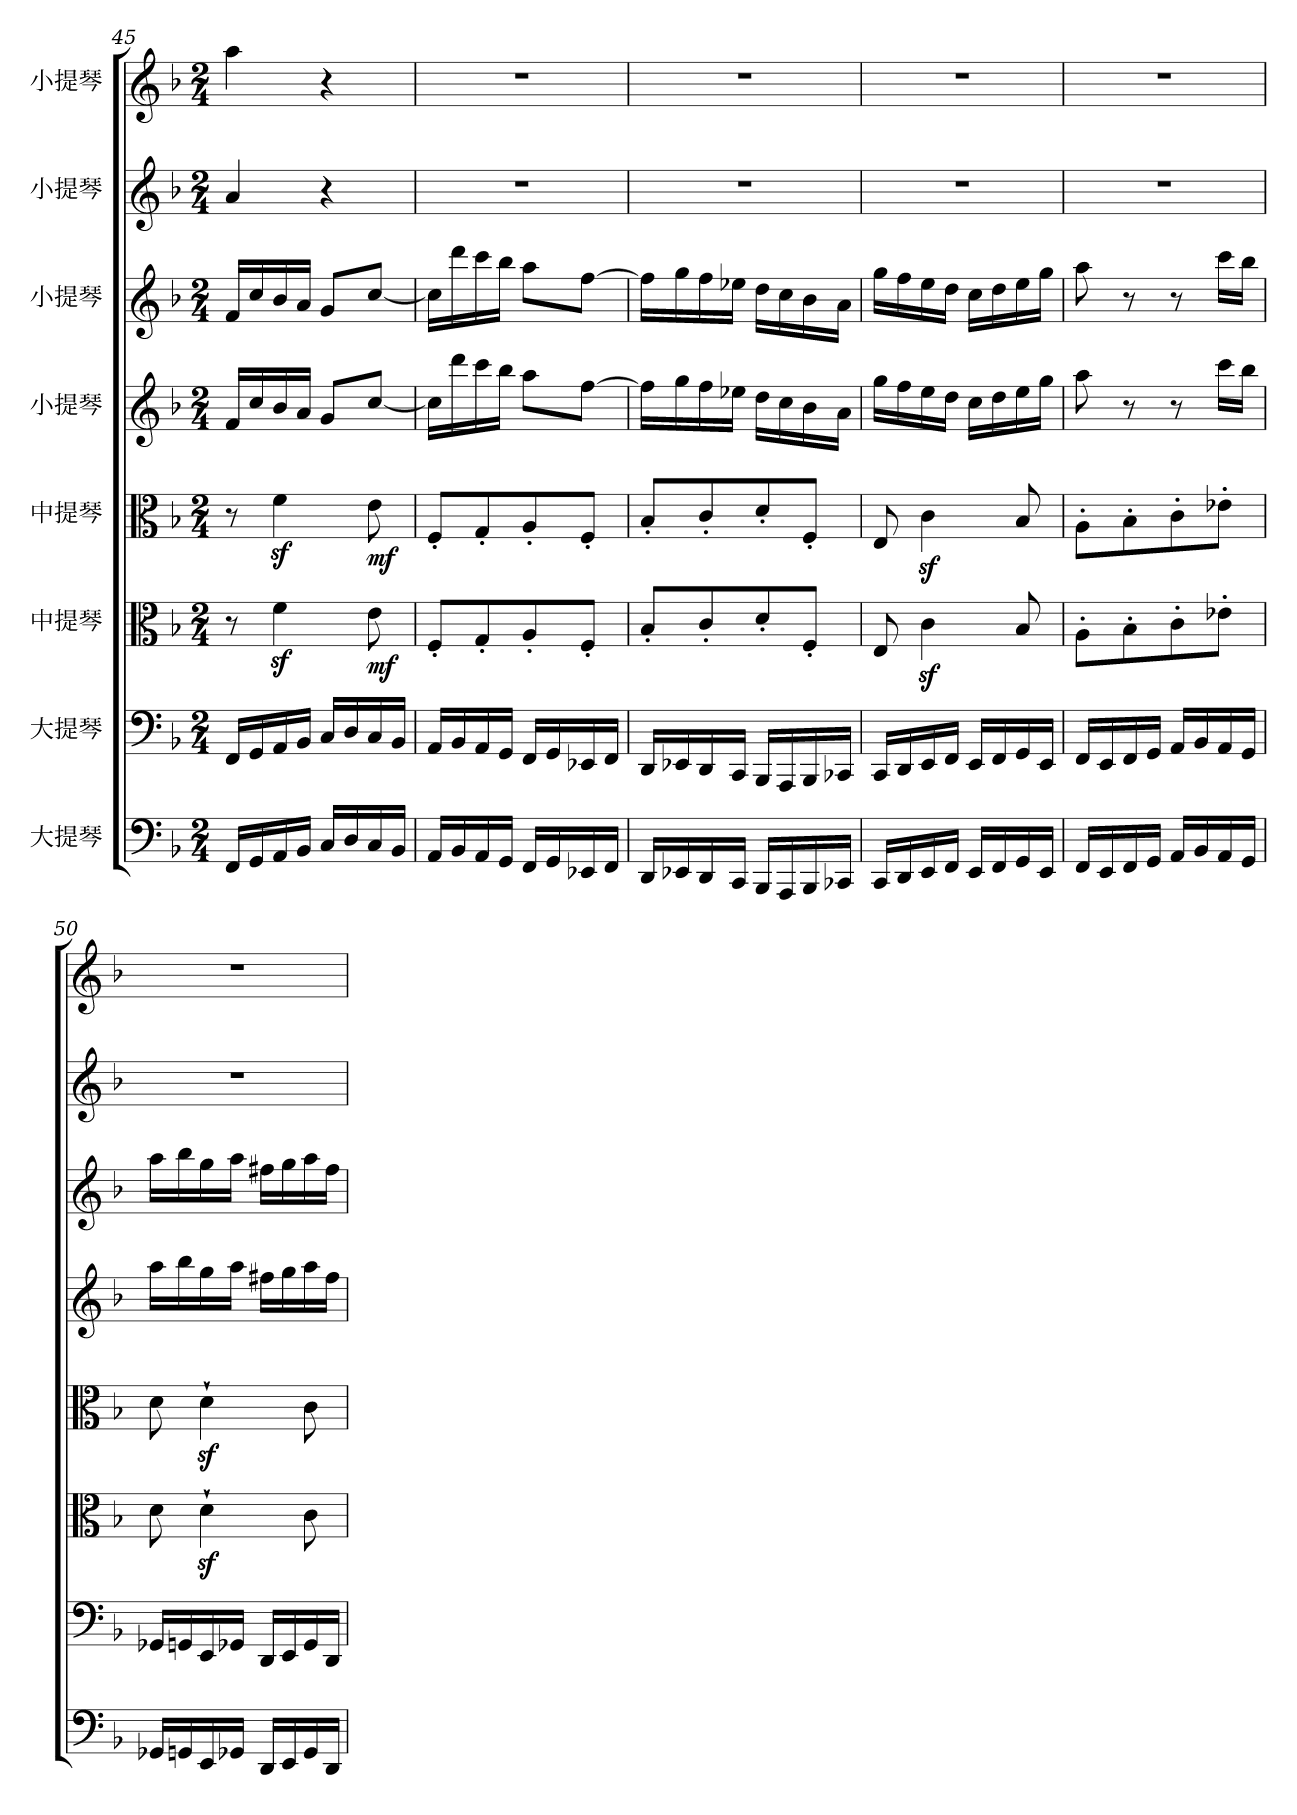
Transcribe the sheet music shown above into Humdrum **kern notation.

**kern	**kern	**kern	**dynam	**kern	**dynam	**kern	**kern	**kern	**kern
*part8	*part7	*part6	*part6	*part5	*part5	*part4	*part3	*part2	*part1
*staff8	*staff7	*staff6	*staff6	*staff5	*staff5	*staff4	*staff3	*staff2	*staff1
*I"大提琴	*I"大提琴	*I"中提琴	*	*I"中提琴	*	*I"小提琴	*I"小提琴	*I"小提琴	*I"小提琴
!!LO:PB:g=z
*clefF4	*clefF4	*clefC3	*	*clefC3	*	*clefG2	*clefG2	*clefG2	*clefG2
*k[b-]	*k[b-]	*k[b-]	*	*k[b-]	*	*k[b-]	*k[b-]	*k[b-]	*k[b-]
*M2/4	*M2/4	*M2/4	*	*M2/4	*	*M2/4	*M2/4	*M2/4	*M2/4
=45	=45	=45	=45	=45	=45	=45	=45	=45	=45
16FF/LL	16FF/LL	8r	.	8r	.	16f/LL	16f/LL	4a/	4aa\
16GG/	16GG/	.	.	.	.	16cc/	16cc/	.	.
16AA/	16AA/	4fz<\	.	4fz<\	.	16b-/	16b-/	.	.
16BB-/JJ	16BB-/JJ	.	.	.	.	16a/JJ	16a/JJ	.	.
16C/LL	16C/LL	.	.	.	.	8g/L	8g/L	4r	4r
16D/	16D/	.	.	.	.	.	.	.	.
!	!	!	!LO:DY:b	!	!LO:DY:b	!	!	!	!
16C/	16C/	8e\	mf	8e\	mf	[8cc/J	[8cc/J	.	.
16BB-/JJ	16BB-/JJ	.	.	.	.	.	.	.	.
=46	=46	=46	=46	=46	=46	=46	=46	=46	=46
16AA/LL	16AA/LL	8F'/L	.	8F'/L	.	16cc\LL]	16cc\LL]	2r	2r
16BB-/	16BB-/	.	.	.	.	16ddd\	16ddd\	.	.
16AA/	16AA/	8G'/	.	8G'/	.	16ccc\	16ccc\	.	.
16GG/JJ	16GG/JJ	.	.	.	.	16bb-\JJ	16bb-\JJ	.	.
16FF/LL	16FF/LL	8A'/	.	8A'/	.	8aa\L	8aa\L	.	.
16GG/	16GG/	.	.	.	.	.	.	.	.
16EE-X/	16EE-X/	8F'/J	.	8F'/J	.	[8ff\J	[8ff\J	.	.
16FF/JJ	16FF/JJ	.	.	.	.	.	.	.	.
=47	=47	=47	=47	=47	=47	=47	=47	=47	=47
16DD/LL	16DD/LL	8B-'/L	.	8B-'/L	.	16ff\LL]	16ff\LL]	2r	2r
16EE-X/	16EE-X/	.	.	.	.	16gg\	16gg\	.	.
16DD/	16DD/	8c'/	.	8c'/	.	16ff\	16ff\	.	.
16CC/JJ	16CC/JJ	.	.	.	.	16ee-X\JJ	16ee-X\JJ	.	.
16BBB-/LL	16BBB-/LL	8d'/	.	8d'/	.	16dd\LL	16dd\LL	.	.
16AAA/	16AAA/	.	.	.	.	16cc\	16cc\	.	.
16BBB-/	16BBB-/	8F'/J	.	8F'/J	.	16b-\	16b-\	.	.
16CC-X/JJ	16CC-X/JJ	.	.	.	.	16a\JJ	16a\JJ	.	.
=48	=48	=48	=48	=48	=48	=48	=48	=48	=48
16CC/LL	16CC/LL	8E/	.	8E/	.	16gg\LL	16gg\LL	2r	2r
16DD/	16DD/	.	.	.	.	16ff\	16ff\	.	.
16EE/	16EE/	4cz<\	.	4cz<\	.	16ee\	16ee\	.	.
16FF/JJ	16FF/JJ	.	.	.	.	16dd\JJ	16dd\JJ	.	.
16EE/LL	16EE/LL	.	.	.	.	16cc\LL	16cc\LL	.	.
16FF/	16FF/	.	.	.	.	16dd\	16dd\	.	.
16GG/	16GG/	8B-/	.	8B-/	.	16ee\	16ee\	.	.
16EE/JJ	16EE/JJ	.	.	.	.	16gg\JJ	16gg\JJ	.	.
=49	=49	=49	=49	=49	=49	=49	=49	=49	=49
16FF/LL	16FF/LL	8A'\L	.	8A'\L	.	8aa\	8aa\	2r	2r
16EE/	16EE/	.	.	.	.	.	.	.	.
16FF/	16FF/	8B-'\	.	8B-'\	.	8r	8r	.	.
16GG/JJ	16GG/JJ	.	.	.	.	.	.	.	.
16AA/LL	16AA/LL	8c'\	.	8c'\	.	8r	8r	.	.
16BB-/	16BB-/	.	.	.	.	.	.	.	.
16AA/	16AA/	8e-X'\J	.	8e-X'\J	.	16ccc\LL	16ccc\LL	.	.
16GG/JJ	16GG/JJ	.	.	.	.	16bb-\JJ	16bb-\JJ	.	.
=50	=50	=50	=50	=50	=50	=50	=50	=50	=50
16GG-X/LL	16GG-X/LL	8d\	.	8d\	.	16aa\LL	16aa\LL	2r	2r
16GGn/	16GGn/	.	.	.	.	16bb-\	16bb-\	.	.
16EE/	16EE/	4dz<`\	.	4dz<`\	.	16gg\	16gg\	.	.
16GG-X/JJ	16GG-X/JJ	.	.	.	.	16aa\JJ	16aa\JJ	.	.
16DD/LL	16DD/LL	.	.	.	.	16ff#X\LL	16ff#X\LL	.	.
16EE/	16EE/	.	.	.	.	16gg\	16gg\	.	.
16GG-/	16GG-/	8c\	.	8c\	.	16aa\	16aa\	.	.
16DD/JJ	16DD/JJ	.	.	.	.	16ff#\JJ	16ff#\JJ	.	.
=	=	=	=	=	=	=	=	=	=
*-	*-	*-	*-	*-	*-	*-	*-	*-	*-
